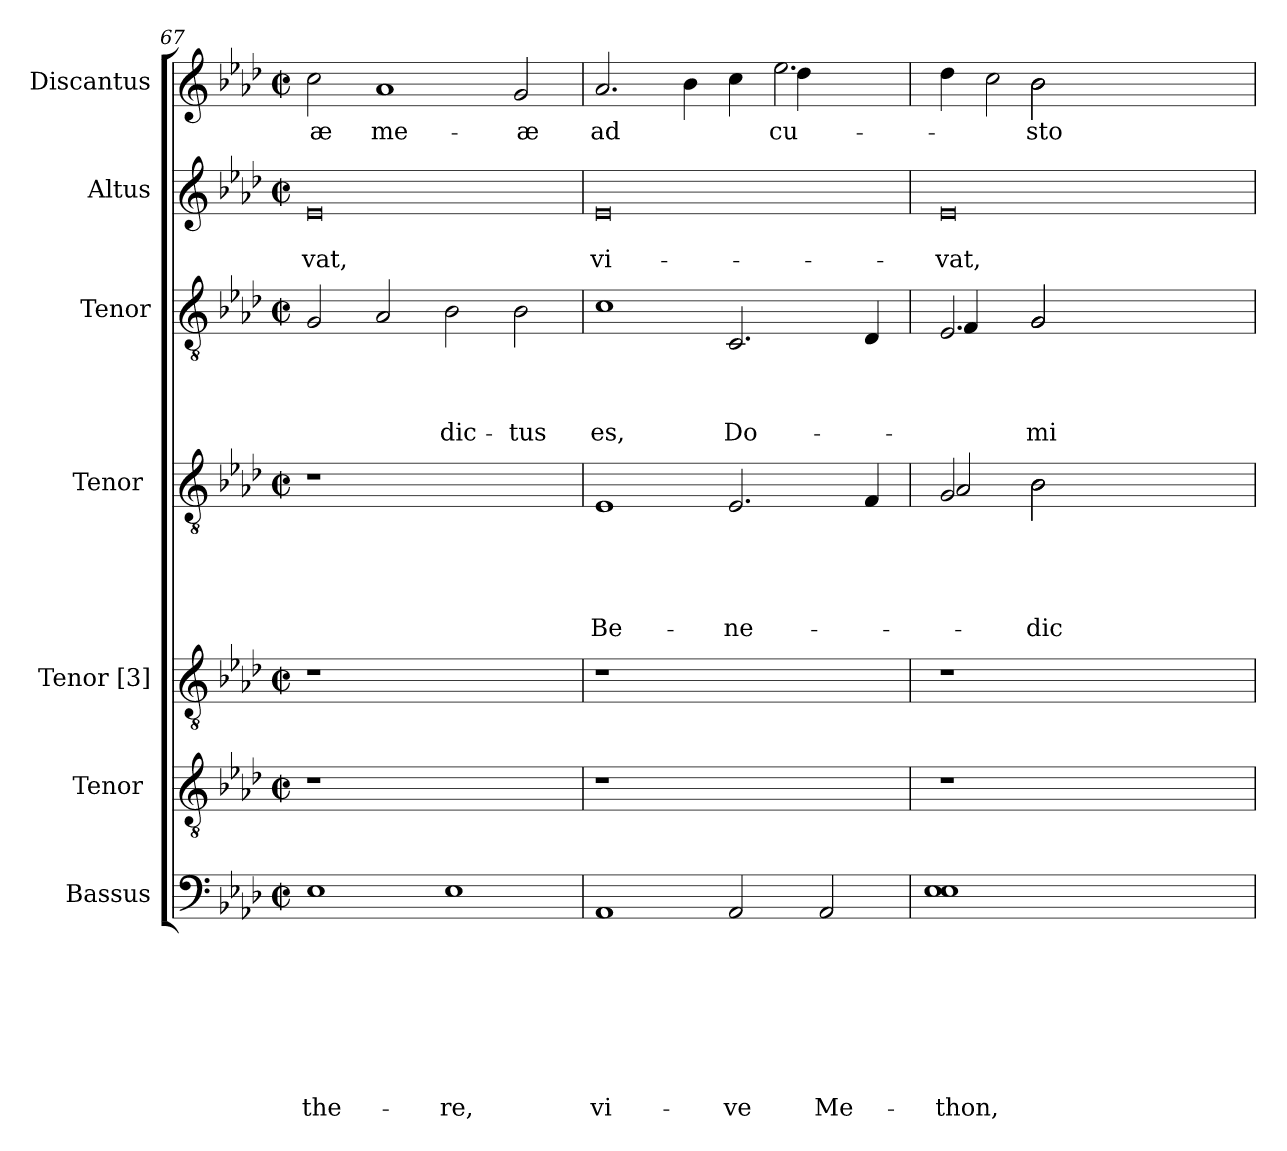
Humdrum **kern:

**kern	**text	**text	**text	**text	**text	**text	**text	**text	**kern	**kern	**kern	**text	**text	**text	**text	**text	**kern	**text	**text	**text	**text	**kern	**text	**text	**kern	**text
*part7	*part7	*part7	*part7	*part7	*part7	*part7	*part7	*part7	*part6	*part5	*part4	*part4	*part4	*part4	*part4	*part4	*part3	*part3	*part3	*part3	*part3	*part2	*part2	*part2	*part1	*part1
*staff7	*staff7	*staff7	*staff7	*staff7	*staff7	*staff7	*staff7	*staff7	*staff6	*staff5	*staff4	*staff4	*staff4	*staff4	*staff4	*staff4	*staff3	*staff3	*staff3	*staff3	*staff3	*staff2	*staff2	*staff2	*staff1	*staff1
*I"Bassus	*	*	*	*	*	*	*	*	*I"Tenor [4]	*I"Tenor [3]	*I"Tenor [2]	*	*	*	*	*	*I"Tenor	*	*	*	*	*I"Altus	*	*	*I"Discantus	*
*I'B	*	*	*	*	*	*	*	*	*I'T [4]	*I'T [3]	*I'T [2]	*	*	*	*	*	*I'T	*	*	*	*	*I'A	*	*	*I'D	*
*clefF4	*	*	*	*	*	*	*	*	*clefGv2	*clefGv2	*clefGv2	*	*	*	*	*	*clefGv2	*	*	*	*	*clefG2	*	*	*clefG2	*
*k[b-e-a-d-]	*	*	*	*	*	*	*	*	*k[b-e-a-d-]	*k[b-e-a-d-]	*k[b-e-a-d-]	*	*	*	*	*	*k[b-e-a-d-]	*	*	*	*	*k[b-e-a-d-]	*	*	*k[b-e-a-d-]	*
*A-:	*	*	*	*	*	*	*	*	*A-:	*A-:	*A-:	*	*	*	*	*	*A-:	*	*	*	*	*A-:	*	*	*A-:	*
*M2/2	*	*	*	*	*	*	*	*	*M2/2	*M2/2	*M2/2	*	*	*	*	*	*M2/2	*	*	*	*	*M2/2	*	*	*M2/2	*
*met(c|)	*	*	*	*	*	*	*	*	*met(c|)	*met(c|)	*met(c|)	*	*	*	*	*	*met(c|)	*	*	*	*	*met(c|)	*	*	*met(c|)	*
=67	=67	=67	=67	=67	=67	=67	=67	=67	=67	=67	=67	=67	=67	=67	=67	=67	=67	=67	=67	=67	=67	=67	=67	=67	=67	=67
!	!	!	!	!	!	!	!	!LO:LY:b	!LO:N:vis=1	!LO:N:vis=1	!LO:N:vis=1	!	!	!	!	!	!	!	!	!	!	!	!	!LO:LY:b	!	!LO:LY:b
1E-	.	.	.	.	.	.	.	-the-	1r	1r	1r	.	.	.	.	.	2G/	.	.	.	.	0e-	.	-vat,	2cc\	-æ
!	!	!	!	!	!	!	!	!	!	!	!	!	!	!	!	!	!	!	!	!	!	!	!	!	!	!LO:LY:b
.	.	.	.	.	.	.	.	.	.	.	.	.	.	.	.	.	2A-/	.	.	.	.	.	.	.	1a-	me-
!	!	!	!	!	!	!	!	!LO:LY:b	!	!	!	!	!	!	!	!	!	!	!	!	!LO:LY:b	!	!	!	!	!
1E-	.	.	.	.	.	.	.	-re,	1ryy	1ryy	1ryy	.	.	.	.	.	2B-\	.	.	.	-dic-	.	.	.	.	.
!	!	!	!	!	!	!	!	!	!	!	!	!	!	!	!	!	!	!	!	!	!LO:LY:b	!	!	!	!	!LO:LY:b
.	.	.	.	.	.	.	.	.	.	.	.	.	.	.	.	.	2B-\	.	.	.	-tus	.	.	.	2g/	-æ
=68	=68	=68	=68	=68	=68	=68	=68	=68	=68	=68	=68	=68	=68	=68	=68	=68	=68	=68	=68	=68	=68	=68	=68	=68	=68	=68
!	!	!	!	!	!	!	!	!LO:LY:b	!LO:N:vis=1	!LO:N:vis=1	!	!	!	!	!	!LO:LY:b	!	!	!	!	!LO:LY:b	!	!	!LO:LY:b	!	!LO:LY:b
*	*	*	*	*	*	*	*	*	*	*	*	*	*	*	*	*	*	*	*	*	*	*	*	*	*^	*
1AA-	.	.	.	.	.	.	.	vi-	1r	1r	1E-	.	.	.	.	Be-	1c	.	.	.	es,	0e-	.	vi-	2.a-/	1ryy	ad
.	.	.	.	.	.	.	.	.	.	.	.	.	.	.	.	.	.	.	.	.	.	.	.	.	4b-\	.	.
!	!	!	!	!	!	!	!	!LO:LY:b	!	!	!	!	!	!	!	!LO:LY:b	!	!	!	!	!LO:LY:b	!	!	!	!	!	!
2AA-/	.	.	.	.	.	.	.	-ve	1ryy	1ryy	2.E-/	.	.	.	.	-ne-	2.C/	.	.	.	Do-	.	.	.	4cc\	4ryy	.
!	!	!	!	!	!	!	!	!	!	!	!	!	!	!	!	!	!	!	!	!	!	!	!	!	!	!	!LO:LY:b
.	.	.	.	.	.	.	.	.	.	.	.	.	.	.	.	.	.	.	.	.	.	.	.	.	2.ee-\	4dd-\	cu-
!	!	!	!	!	!	!	!	!LO:LY:b	!	!	!	!	!	!	!	!	!	!	!	!	!	!	!	!	!	!	!
2AA-/	.	.	.	.	.	.	.	Me-	.	.	.	.	.	.	.	.	.	.	.	.	.	.	.	.	.	2ryy	.
.	.	.	.	.	.	.	.	.	.	.	4F/	.	.	.	.	.	4D-/	.	.	.	.	.	.	.	.	.	.
*	*	*	*	*	*	*	*	*	*	*	*	*	*	*	*	*	*	*	*	*	*	*	*	*	*v	*v	*
=69	=69	=69	=69	=69	=69	=69	=69	=69	=69	=69	=69	=69	=69	=69	=69	=69	=69	=69	=69	=69	=69	=69	=69	=69	=69	=69
!	!	!	!	!	!	!	!	!LO:LY:b	!	!	!	!	!	!	!	!	!	!	!	!	!	!	!	!LO:LY:b	!	!
*	*	*	*	*	*	*	*	*	*	*	*^	*	*	*	*	*	*^	*	*	*	*	*	*	*	*^	*
*	*	*	*	*	*	*	*	*	*	*	*	*	*	*	*	*	*	*	*^	*	*	*	*	*	*	*	*	*^	*
1E- 1E-	.	.	.	.	.	.	.	-thon,	1r	1r	2G/	2A-/	.	.	.	.	.	2.E-/	4F/	2ryy	.	.	.	.	0e-	.	-vat,	4dd-\	2ryy	2ryy	.
.	.	.	.	.	.	.	.	.	.	.	.	.	.	.	.	.	.	.	4ryy	.	.	.	.	.	.	.	.	2cc\	.	.	.
!	!	!	!	!	!	!	!	!	!	!	!	!	!	!	!	!	!LO:LY:b	!	!	!	!	!	!	!	!	!	!	!	!	!	!
!	!	!	!	!	!	!	!	!	!	!	!	!	!	!	!	!	!LO:LY:b	!	!	!	!	!	!	!LO:LY:b	!	!	!	!	!	!	!LO:LY:b
.	.	.	.	.	.	.	.	.	.	.	2B-\	2B-\	.	.	.	.	dic-	.	2G/	2G/	.	.	.	-mi-	.	.	.	.	2b-\	2b-\	-sto-
.	.	.	.	.	.	.	.	.	.	.	.	.	.	.	.	.	.	1ryy	.	.	.	.	.	.	.	.	.	1ryy	.	.	.
1ryy	.	.	.	.	.	.	.	.	1ryy	1ryy	1ryy	1ryy	.	.	.	.	.	.	1ryy	1ryy	.	.	.	.	.	.	.	.	1ryy	1ryy	.
.	.	.	.	.	.	.	.	.	.	.	.	.	.	.	.	.	.	4ryy	.	.	.	.	.	.	.	.	.	4ryy	.	.	.
*	*	*	*	*	*	*	*	*	*	*	*v	*v	*	*	*	*	*	*	*	*	*	*	*	*	*	*	*	*v	*v	*v	*
*	*	*	*	*	*	*	*	*	*	*	*	*	*	*	*	*	*v	*v	*v	*	*	*	*	*	*	*	*	*
=	=	=	=	=	=	=	=	=	=	=	=	=	=	=	=	=	=	=	=	=	=	=	=	=	=	=
*-	*-	*-	*-	*-	*-	*-	*-	*-	*-	*-	*-	*-	*-	*-	*-	*-	*-	*-	*-	*-	*-	*-	*-	*-	*-	*-
